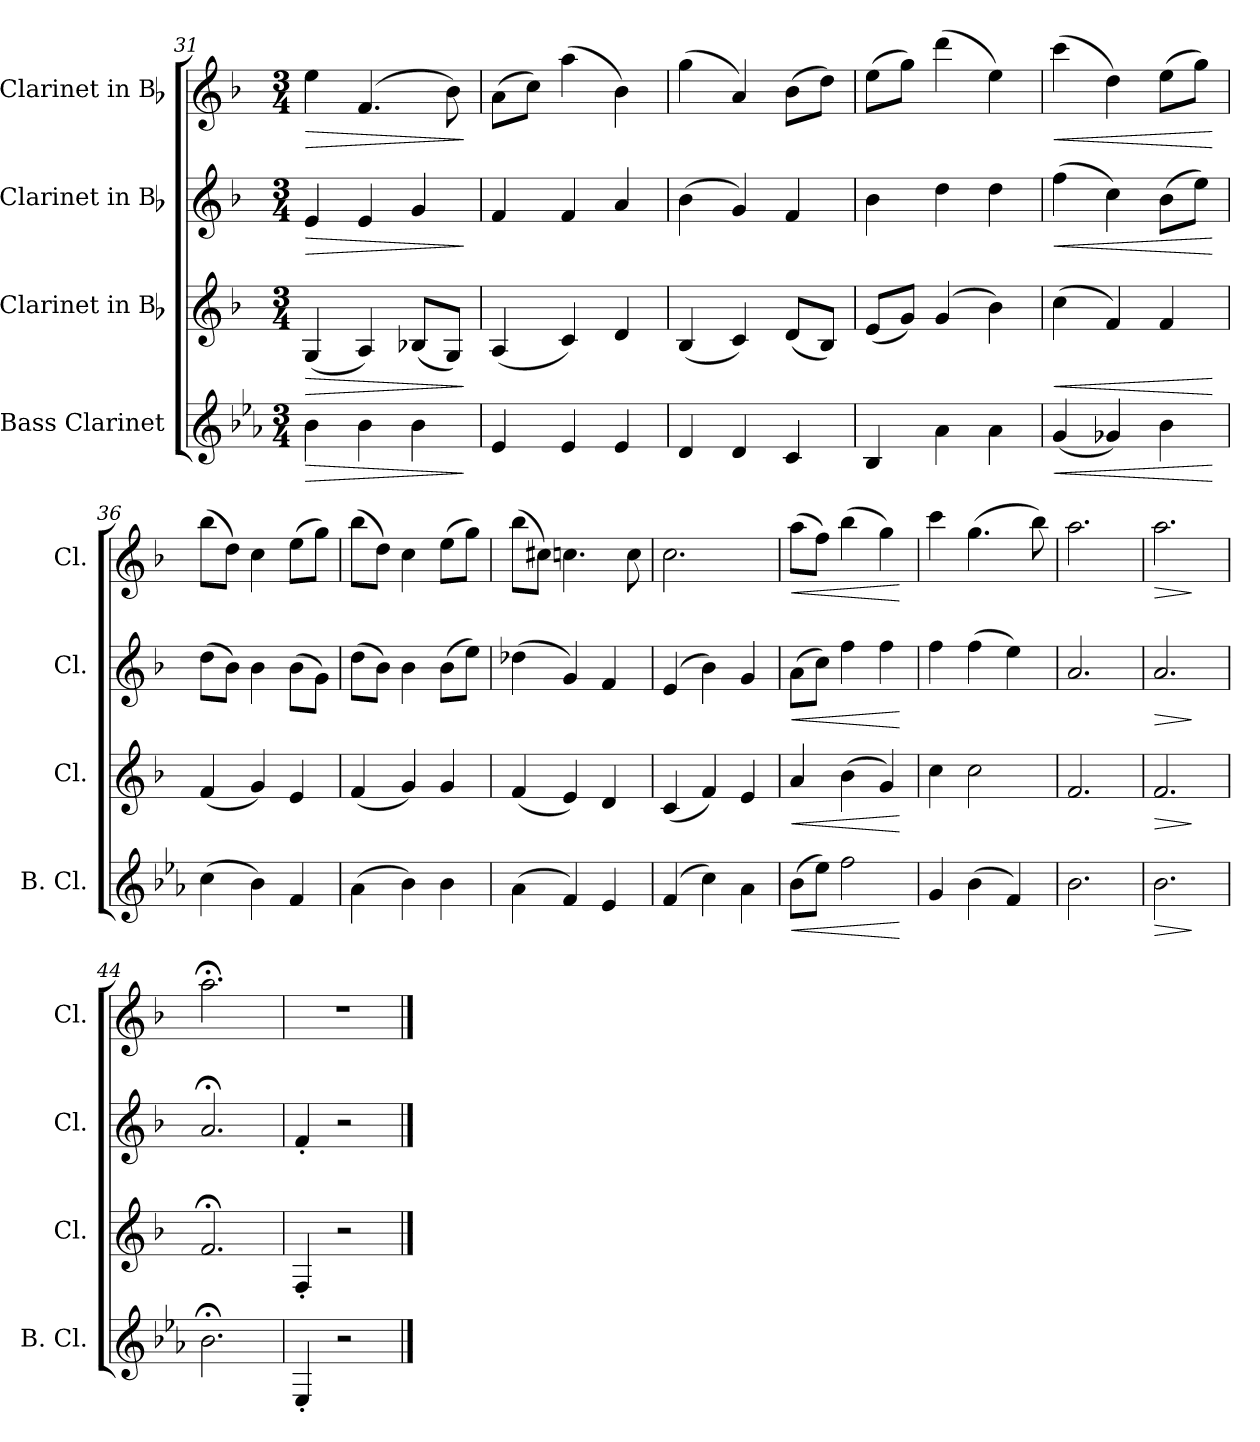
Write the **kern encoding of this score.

**kern	**dynam	**kern	**dynam	**kern	**dynam	**kern	**dynam
*part4	*part4	*part3	*part3	*part2	*part2	*part1	*part1
*staff4	*staff4	*staff3	*staff3	*staff2	*staff2	*staff1	*staff1
*I"Bass Clarinet	*	*I"Clarinet in Bb	*	*I"Clarinet in Bb	*	*I"Clarinet in Bb	*
*I'B. Cl.	*	*I'Cl.	*	*I'Cl.	*	*I'Cl.	*
*clefG2	*	*clefG2	*	*clefG2	*	*clefG2	*
*ITrd8c14	*	*ITrd1c2	*	*ITrd1c2	*	*ITrd1c2	*
*k[b-e-a-]	*	*k[b-e-a-]	*	*k[b-e-a-]	*	*k[b-e-a-]	*
*M3/4	*	*M3/4	*	*M3/4	*	*M3/4	*
=31	=31	=31	=31	=31	=31	=31	=31
!	!LO:HP:b	!	!LO:HP:b	!	!LO:HP:b	!	!LO:HP:b
4B-\	>	(<4F/	>	4d/	>	4dd\	>
4B-\	.	4G/)	.	4d/	.	(>4.e-/	.
4B-\	.	(<8A-X/L	.	4f/	.	.	.
.	.	8F/J)	.	.	.	8a-\)	.
.	]	.	]	.	]	.	]
=32	=32	=32	=32	=32	=32	=32	=32
4E-/	.	(<4G/	.	4e-/	.	(>8g\L	.
.	.	.	.	.	.	8b-\J)	.
4E-/	.	4B-/)	.	4e-/	.	(>4gg\	.
4E-/	.	4c/	.	4g/	.	4a-\)	.
=33	=33	=33	=33	=33	=33	=33	=33
4D/	.	(<4A-/	.	(>4a-\	.	(>4ff\	.
4D/	.	4B-/)	.	4f/)	.	4g/)	.
4C/	.	(<8c/L	.	4e-/	.	(>8a-\L	.
.	.	8A-/J)	.	.	.	8cc\J)	.
=34	=34	=34	=34	=34	=34	=34	=34
4BB-/	.	(<8d/L	.	4a-\	.	(>8dd\L	.
.	.	8f/J)	.	.	.	8ff\J)	.
4A-\	.	(>4f/	.	4cc\	.	(>4ccc\	.
4A-\	.	4a-\)	.	4cc\	.	4dd\)	.
=35	=35	=35	=35	=35	=35	=35	=35
!	!LO:HP:b	!	!LO:HP:b	!	!LO:HP:b	!	!LO:HP:b
(<4G/	<	(>4b-\	<	(>4ee-\	<	(>4bb-\	<
4G-X/)	.	4e-/)	.	4b-\)	.	4cc\)	.
4B-\	.	4e-/	.	(>8a-\L	.	(>8dd\L	.
.	.	.	.	8dd\J)	.	8ff\J)	.
.	[	.	[	.	[	.	[
!!LO:PB:g=z
=36	=36	=36	=36	=36	=36	=36	=36
(>4c\	.	(<4e-/	.	(>8cc\L	.	(>8aa-\L	.
.	.	.	.	8a-\J)	.	8cc\J)	.
4B-\)	.	4f/)	.	4a-\	.	4b-\	.
4F/	.	4d/	.	(>8a-\L	.	(>8dd\L	.
.	.	.	.	8f\J)	.	8ff\J)	.
=37	=37	=37	=37	=37	=37	=37	=37
(>4A-\	.	(<4e-/	.	(>8cc\L	.	(>8aa-\L	.
.	.	.	.	8a-\J)	.	8cc\J)	.
4B-\)	.	4f/)	.	4a-\	.	4b-\	.
4B-\	.	4f/	.	(>8a-\L	.	(>8dd\L	.
.	.	.	.	8dd\J)	.	8ff\J)	.
=38	=38	=38	=38	=38	=38	=38	=38
(>4A-\	.	(<4e-/	.	(>4cc-X\	.	(>8aa-\L	.
.	.	.	.	.	.	8bn\J)	.
4F/)	.	4d/)	.	4f/)	.	4.b-X\	.
4E-/	.	4c/	.	4e-/	.	.	.
.	.	.	.	.	.	8b-\	.
=39	=39	=39	=39	=39	=39	=39	=39
(>4F/	.	(<4B-/	.	(>4d/	.	2.b-\	.
4c\)	.	4e-/)	.	4a-\)	.	.	.
4A-\	.	4d/	.	4f/	.	.	.
=40	=40	=40	=40	=40	=40	=40	=40
!	!LO:HP:b	!	!LO:HP:b	!	!LO:HP:b	!	!LO:HP:b
(>8B-\L	<	4g/	<	(>8g\L	<	(>8gg\L	<
8e-\J)	.	.	.	8b-\J)	.	8ee-\J)	.
2f\	.	(>4a-\	.	4ee-\	.	(>4aa-\	.
.	.	4f/)	.	4ee-\	.	4ff\)	.
.	[	.	[	.	[	.	[
=41	=41	=41	=41	=41	=41	=41	=41
4G/	.	4b-\	.	4ee-\	.	4bb-\	.
(>4B-\	.	2b-\	.	(>4ee-\	.	(>4.ff\	.
4F/)	.	.	.	4dd\)	.	.	.
.	.	.	.	.	.	8aa-\)	.
=42	=42	=42	=42	=42	=42	=42	=42
2.B-\	.	2.e-/	.	2.g/	.	2.gg\	.
=43	=43	=43	=43	=43	=43	=43	=43
!	!LO:HP:b	!	!LO:HP:b	!	!LO:HP:b	!	!LO:HP:b
2.B-\	>	2.e-/	>	2.g/	>	2.gg\	>
.	]	.	]	.	]	.	]
=44	=44	=44	=44	=44	=44	=44	=44
2.B-;<\	.	2.e-;</	.	2.g;</	.	2.gg;<\	.
=45	=45	=45	=45	=45	=45	=45	=45
4EE-'/	.	4E-'/	.	4e-'/	.	2.r	.
2r	.	2r	.	2r	.	.	.
==	==	==	==	==	==	==	==
*-	*-	*-	*-	*-	*-	*-	*-
